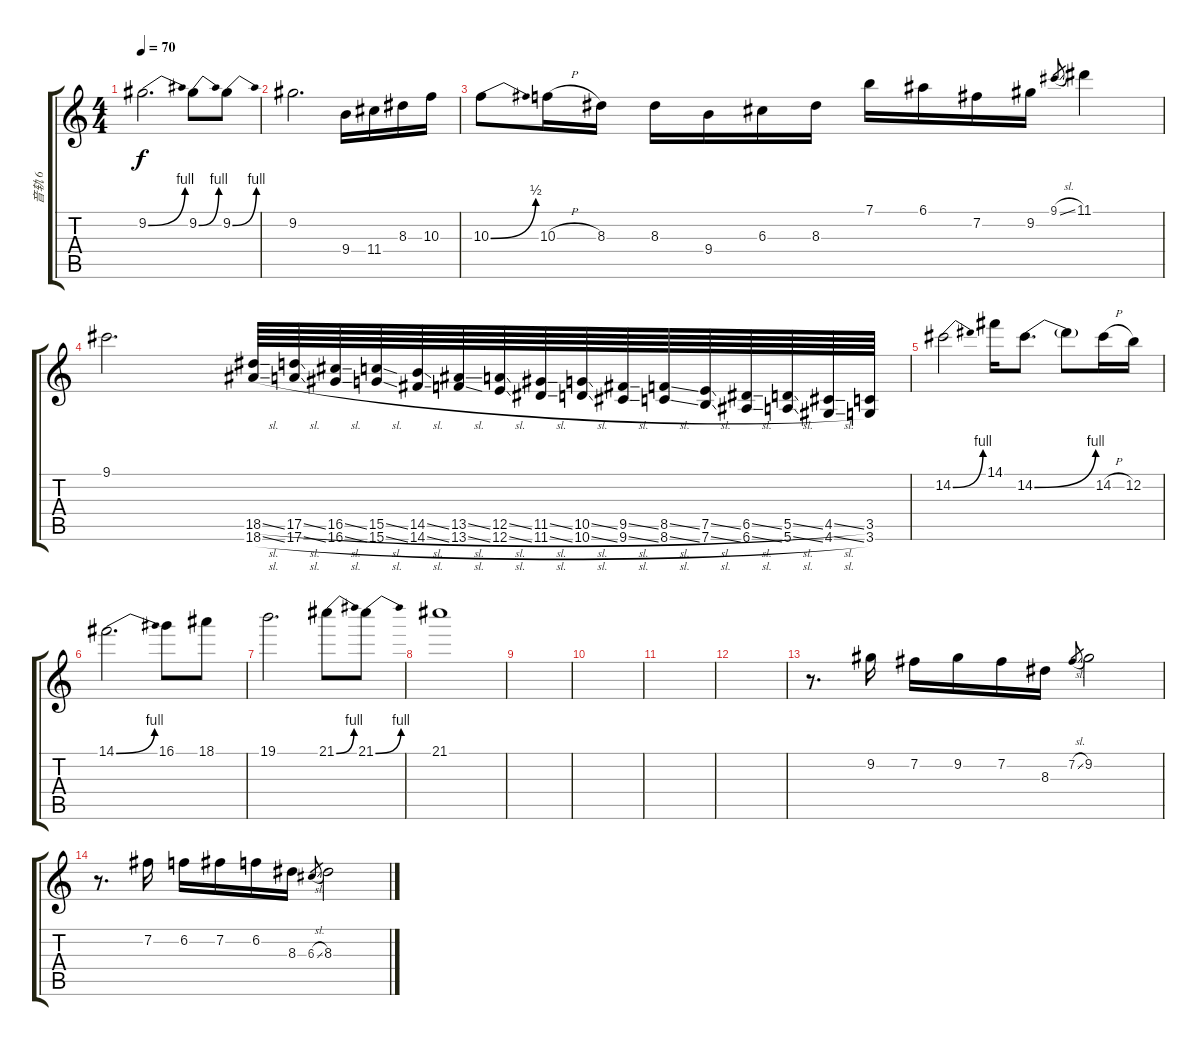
\track ("音轨 6" "音轨 6") {instrument distortionguitar}
\staff {score tabs}
\tuning (E4 B3 G3 D3 A2 E2) {hide}
\ts (4 4)
\tempo 70
\clef g2
\ks c
9.2{be (bend 0 0 60 4)}.2{d dy f} 9.2{be (bend 0 0 60 4)}.8 9.2{be (bend 0 0 60 4)}.8 |
9.2.2{d} 9.4.16 11.4.16 8.3.16 10.3.16 |
10.3{be (bend 0 0 60 2)}.8 10.3{h}.16 8.3.16 8.3.16 9.4.16 6.3.16 8.3.16 7.1.16 6.1.16 7.2.16 9.2.16 9.1{sl}.8{gr} 11.1.4 |
9.1.2{d} (18.5{sl} 18.6{sl}).64 (17.5{sl} 17.6{sl}).64 (16.5{sl} 16.6{sl}).64 (15.5{sl} 15.6{sl}).64 (14.5{sl} 14.6{sl}).64 (13.5{sl} 13.6{sl}).64 (12.5{sl} 12.6{sl}).64 (11.5{sl} 11.6{sl}).64 (10.5{sl} 10.6{sl}).64 (9.5{sl} 9.6{sl}).64 (8.5{sl} 8.6{sl}).64 (7.5{sl} 7.6{sl}).64 (6.5{sl} 6.6{sl}).64 (5.5{sl} 5.6{sl}).64 (4.5{sl} 4.6{sl}).64 (3.5 3.6).64 |
14.2{be (bend 0 0 60 4)}.2 14.1.16 14.2{be (bend 0 0 60 4)}.8{d} 14.2{t}.8 14.2{h}.16 12.2.16 |
14.1{be (bend 0 0 60 4)}.2{d} 16.1.8 18.1.8 |
19.1.2{d} 21.1{be (bend 0 0 60 4)}.8 21.1{be (bend 0 0 60 4)}.8 |
21.1.1 |
|
|
|
|
r.8{d} 9.2.16 7.2.16 9.2.16 7.2.16 8.3.16 7.2{sl}.8{gr} 9.2.2 |
r.8{d} 7.2.16 6.2.16 7.2.16 6.2.16 8.3.16 6.3{sl}.8{gr} 8.3.2
